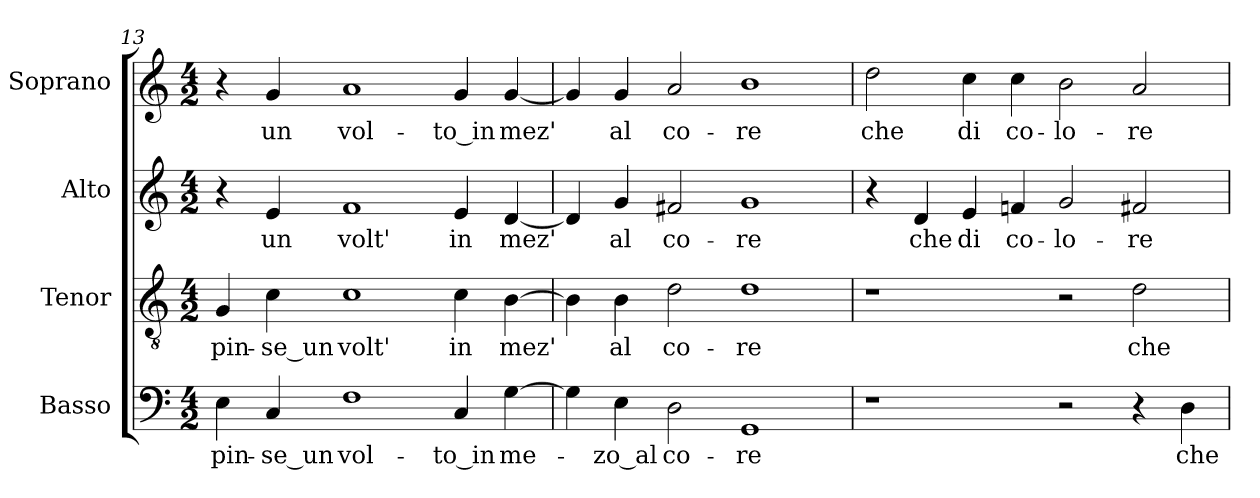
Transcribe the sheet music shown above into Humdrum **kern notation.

**kern	**text	**kern	**text	**kern	**text	**kern	**text
*part4	*part4	*part3	*part3	*part2	*part2	*part1	*part1
*staff4	*staff4	*staff3	*staff3	*staff2	*staff2	*staff1	*staff1
*I"Basso	*	*I"Tenor	*	*I"Alto	*	*I"Soprano	*
*	*	*I'T.	*	*I'A.	*	*I'Sop.	*
*clefF4	*	*clefGv2	*	*clefG2	*	*clefG2	*
*	*	*ITrd7c12	*	*	*	*	*
*k[]	*	*k[]	*	*k[]	*	*k[]	*
*C:	*	*C:	*	*C:	*	*C:	*
*M4/2	*	*M4/2	*	*M4/2	*	*M4/2	*
=13	=13	=13	=13	=13	=13	=13	=13
!	!LO:LY:b:color=#000000	!	!	!	!	!	!
!	!	!	!LO:LY:b:color=#000000	!	!	!	!
4Ei\	-pin-	4GGi/	-pin-	4r	.	4r	.
!	!LO:LY:b:color=#000000	!	!	!	!	!	!
!	!	!	!LO:LY:b:color=#000000	!	!	!	!
!	!	!	!	!	!LO:LY:b:color=#000000	!	!
!	!	!	!	!	!	!	!LO:LY:b:color=#000000
4Ci/	-se_un	4Ci\	-se_un	4ei/	un	4gi/	un
!	!LO:LY:b:color=#000000	!	!	!	!	!	!
!	!	!	!LO:LY:b:color=#000000	!	!	!	!
!	!	!	!	!	!LO:LY:b:color=#000000	!	!
!	!	!	!	!	!	!	!LO:LY:b:color=#000000
1Fi	vol-	1Ci	volt'	1fi	volt'	1ai	vol-
!	!LO:LY:b:color=#000000	!	!	!	!	!	!
!	!	!	!LO:LY:b:color=#000000	!	!	!	!
!	!	!	!	!	!LO:LY:b:color=#000000	!	!
!	!	!	!	!	!	!	!LO:LY:b:color=#000000
4Ci/	-to_in	4Ci\	in	4ei/	in	4gi/	-to_in
!	!LO:LY:b:color=#000000	!	!	!	!	!	!
!	!	!	!LO:LY:b:color=#000000	!	!	!	!
!	!	!	!	!	!LO:LY:b:color=#000000	!	!
!	!	!	!	!	!	!	!LO:LY:b:color=#000000
[>4Gi\	me-	[>4BBi\	mez'	[<4di/	mez'	[<4gi/	mez'
=14	=14	=14	=14	=14	=14	=14	=14
4Gi\]	.	4BBi\]	.	4di/]	.	4gi/]	.
!	!LO:LY:b:color=#000000	!	!	!	!	!	!
!	!	!	!LO:LY:b:color=#000000	!	!	!	!
!	!	!	!	!	!LO:LY:b:color=#000000	!	!
!	!	!	!	!	!	!	!LO:LY:b:color=#000000
4Ei\	-zo_al	4BBi\	al	4gi/	al	4gi/	al
!	!LO:LY:b:color=#000000	!	!	!	!	!	!
!	!	!	!LO:LY:b:color=#000000	!	!	!	!
!	!	!	!	!	!LO:LY:b:color=#000000	!	!
!	!	!	!	!	!	!	!LO:LY:b:color=#000000
2Di\	co-	2Di\	co-	2f#Xi/	co-	2ai/	co-
!	!LO:LY:b:color=#000000	!	!	!	!	!	!
!	!	!	!LO:LY:b:color=#000000	!	!	!	!
!	!	!	!	!	!LO:LY:b:color=#000000	!	!
!	!	!	!	!	!	!	!LO:LY:b:color=#000000
1GGi	-re	1Di	-re	1gi	-re	1bi	-re
=15	=15	=15	=15	=15	=15	=15	=15
!	!	!	!	!	!	!	!LO:LY:b:color=#000000
1r	.	1r	.	4r	.	2ddi\	che
!	!	!	!	!	!LO:LY:b:color=#000000	!	!
.	.	.	.	4di/	che	.	.
!	!	!	!	!	!LO:LY:b:color=#000000	!	!
!	!	!	!	!	!	!	!LO:LY:b:color=#000000
.	.	.	.	4ei/	di	4cci\	di
!	!	!	!	!	!LO:LY:b:color=#000000	!	!
!	!	!	!	!	!	!	!LO:LY:b:color=#000000
.	.	.	.	4fni/	co-	4cci\	co-
!	!	!	!	!	!LO:LY:b:color=#000000	!	!
!	!	!	!	!	!	!	!LO:LY:b:color=#000000
2r	.	2r	.	2gi/	-lo-	2bi\	-lo-
!	!	!	!LO:LY:b:color=#000000	!	!	!	!
!	!	!	!	!	!LO:LY:b:color=#000000	!	!
!	!	!	!	!	!	!	!LO:LY:b:color=#000000
4r	.	2Di\	che	2f#Xi/	-re	2ai/	-re
!	!LO:LY:b:color=#000000	!	!	!	!	!	!
4Di\	che	.	.	.	.	.	.
=	=	=	=	=	=	=	=
*-	*-	*-	*-	*-	*-	*-	*-
